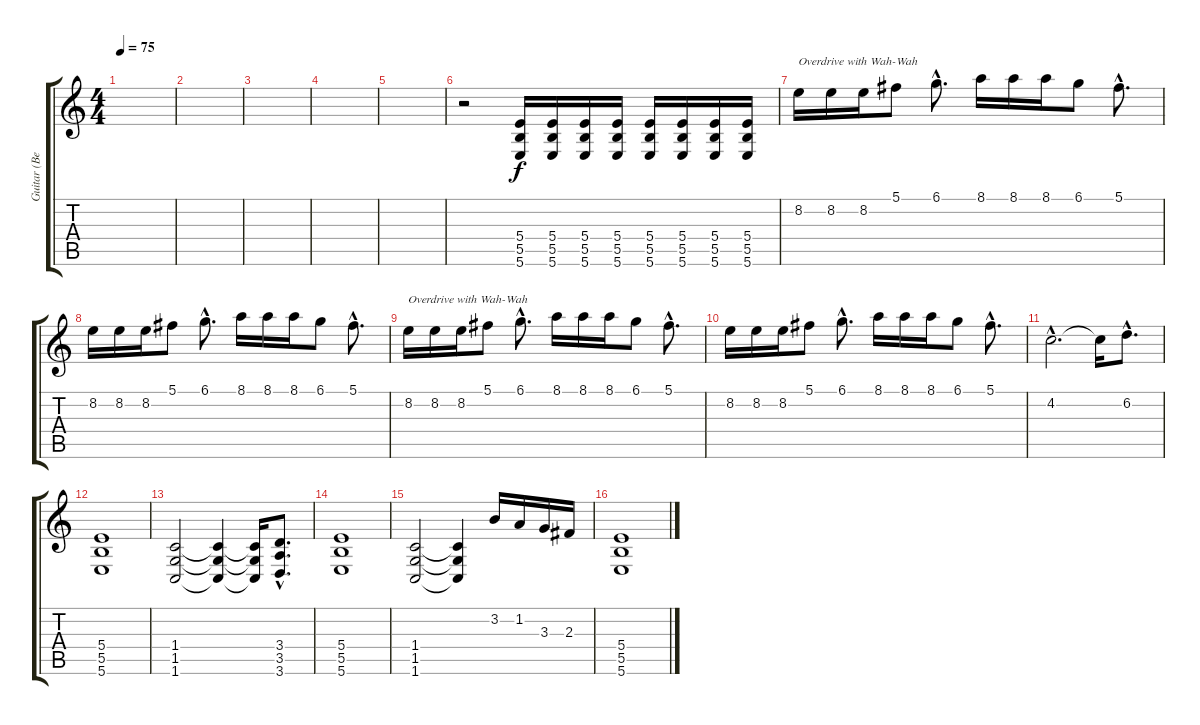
\track ("Guitar (Ben Moody)" "Guitar (Be") {instrument distortionguitar}
\staff {score tabs}
\tuning (Db4 Ab3 E3 B2 Gb2 B1) {hide}
\ts (4 4)
\tempo 75
\clef g2
\ks c
|
|
|
|
|
r.2 (5.4 5.5 5.6).16{volume 9 instrument distortionguitar} (5.4 5.5 5.6).16 (5.4 5.5 5.6).16{volume 10} (5.4 5.5 5.6).16 (5.4 5.5 5.6).16{volume 13} (5.4 5.5 5.6).16 (5.4 5.5 5.6).16 (5.4 5.5 5.6).16 |
8.2.16{txt "Overdrive with Wah-Wah" instrument overdrivenguitar} 8.2.16 8.2.16 5.1.8 6.1{hac}.8{d} 8.1.16 8.1.16 8.1.16 6.1.8 5.1{hac}.8{d} |
8.2.16 8.2.16 8.2.16 5.1.8 6.1{hac}.8{d} 8.1.16 8.1.16 8.1.16 6.1.8 5.1{hac}.8{d} |
8.2.16{txt "Overdrive with Wah-Wah"} 8.2.16 8.2.16 5.1.8 6.1{hac}.8{d} 8.1.16 8.1.16 8.1.16 6.1.8 5.1{hac}.8{d} |
8.2.16 8.2.16 8.2.16 5.1.8 6.1{hac}.8{d} 8.1.16 8.1.16 8.1.16 6.1.8 5.1{hac}.8{d} |
4.2{hac}.2{d} 4.2{t}.16 6.2{hac}.8{d} |
(5.4 5.5 5.6).1{instrument distortionguitar} |
(1.4 1.5 1.6).2 (1.4{t} 1.5{t} 1.6{t}).4 (1.4{t} 1.5{t} 1.6{t}).16 (3.4{hac} 3.5{hac} 3.6{hac}).8{d} |
(5.4 5.5 5.6).1 |
(1.4 1.5 1.6).2 (1.4{t} 1.5{t} 1.6{t}).4 3.2.16 1.2.16 3.3.16 2.3.16 |
(5.4 5.5 5.6).1
